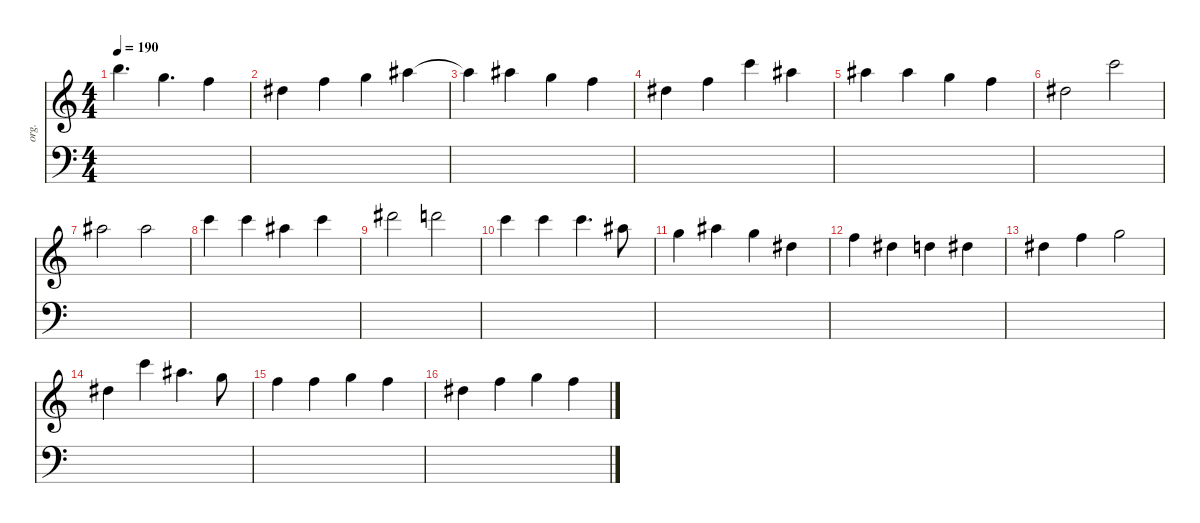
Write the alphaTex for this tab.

\defaultSystemsLayout 4
\hideDynamics
\bracketExtendMode nobrackets
\track ("OrganOrPiano" "org.") {instrument drawbarorgan}
\staff {score}
\tuning (E4 B3 G3 D3 A2 E2)
\ts (4 4)
\tempo 190
\clef g2
\ks c
19.1.4{d dy mf beam Down} 15.1.4{d beam Down} 13.1.4{beam Down} |
11.1{acc #}.4{beam Down} 13.1.4{beam Down} 15.1.4{beam Down} 18.1{acc #}.4{beam Down} |
18.1{t acc #}.4{beam Down} 18.1{acc #}.4{beam Down} 15.1.4{beam Down} 13.1.4{beam Down} |
11.1{acc #}.4{beam Down} 13.1.4{beam Down} 20.1.4{beam Down} 18.1{acc #}.4{beam Down} |
18.1{acc #}.4{beam Down} 18.1{acc #}.4{beam Down} 15.1.4{beam Down} 13.1.4{beam Down} |
11.1{acc #}.2{beam Down} 20.1.2{beam Down} |
18.1{acc #}.2{beam Down} 18.1{acc #}.2{beam Down} |
20.1.4{beam Down} 20.1.4{beam Down} 18.1{acc #}.4{beam Down} 20.1.4{beam Down} |
23.1{acc #}.2{beam Down} 22.1.2{beam Down} |
20.1.4{beam Down} 20.1.4{beam Down} 20.1.4{d beam Down} 18.1{acc #}.8{beam Down} |
15.1.4{beam Down} 18.1{acc #}.4{beam Down} 15.1.4{beam Down} 11.1{acc #}.4{beam Down} |
13.1.4{beam Down} 11.1{acc #}.4{beam Down} 10.1.4{beam Down} 11.1{acc #}.4{beam Down} |
11.1{acc #}.4{beam Down} 13.1.4{beam Down} 15.1.2{beam Down} |
11.1{acc #}.4{beam Down} 25.2.4{beam Down} 18.1{acc #}.4{d beam Down} 15.1.8{beam Down} |
13.1.4{beam Down} 13.1.4{beam Down} 15.1.4{beam Down} 13.1.4{beam Down} |
11.1{acc #}.4{beam Down} 13.1.4{beam Down} 15.1.4{beam Down} 13.1.4{beam Down}
\staff {score}
\tuning (G2 D2 A1 E1 B0)
\clef f4
\ottava regular
\simile none
\ks c
|
|
|
|
|
|
|
|
|
|
|
|
|
|
|
